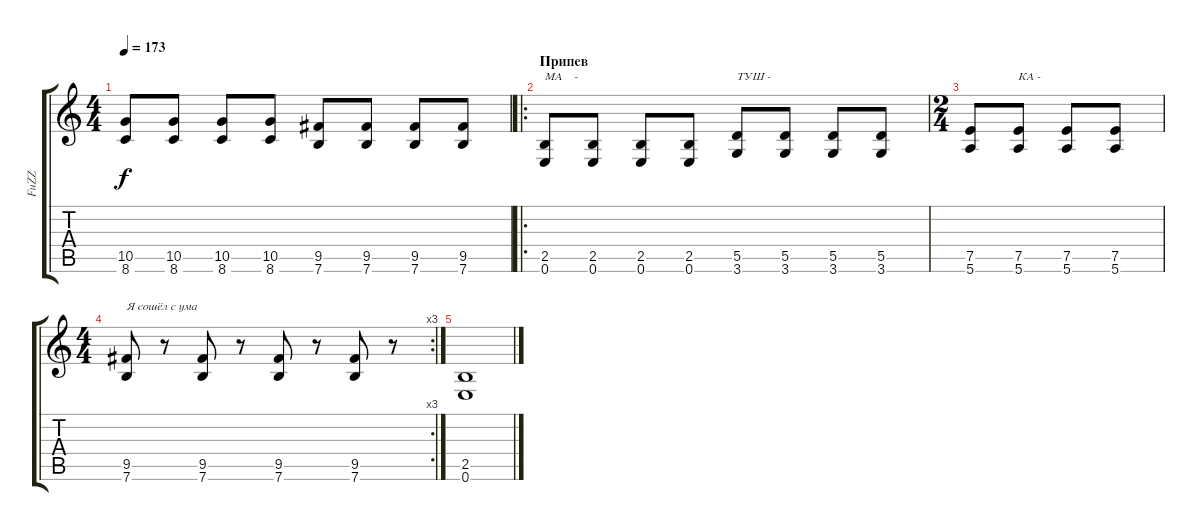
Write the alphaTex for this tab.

\track ("FuZZ" "FuZZ") {instrument distortionguitar}
\staff {score tabs}
\tuning (E4 B3 G3 D3 A2 E2) {hide}
\ts (4 4)
\tempo 173
\clef g2
\ks c
(10.5 8.6).8{dy f} (10.5 8.6).8 (10.5 8.6).8 (10.5 8.6).8 (9.5 7.6).8 (9.5 7.6).8 (9.5 7.6).8 (9.5 7.6).8 |
\ro
\section ("" "Припев")
(2.5 0.6).8{txt "МА    - "} (2.5 0.6).8 (2.5 0.6).8 (2.5 0.6).8 (5.5 3.6).8{txt "ТУШ -"} (5.5 3.6).8 (5.5 3.6).8 (5.5 3.6).8 |
\ts (2 4)
(7.5 5.6).8 (7.5 5.6).8{txt "КА -"} (7.5 5.6).8 (7.5 5.6).8 |
\rc 3
\ts (4 4)
(9.5 7.6).8{txt "Я сошёл с ума"} r.8 (9.5 7.6).8 r.8 (9.5 7.6).8 r.8 (9.5 7.6).8 r.8 |
(2.5 0.6).1
